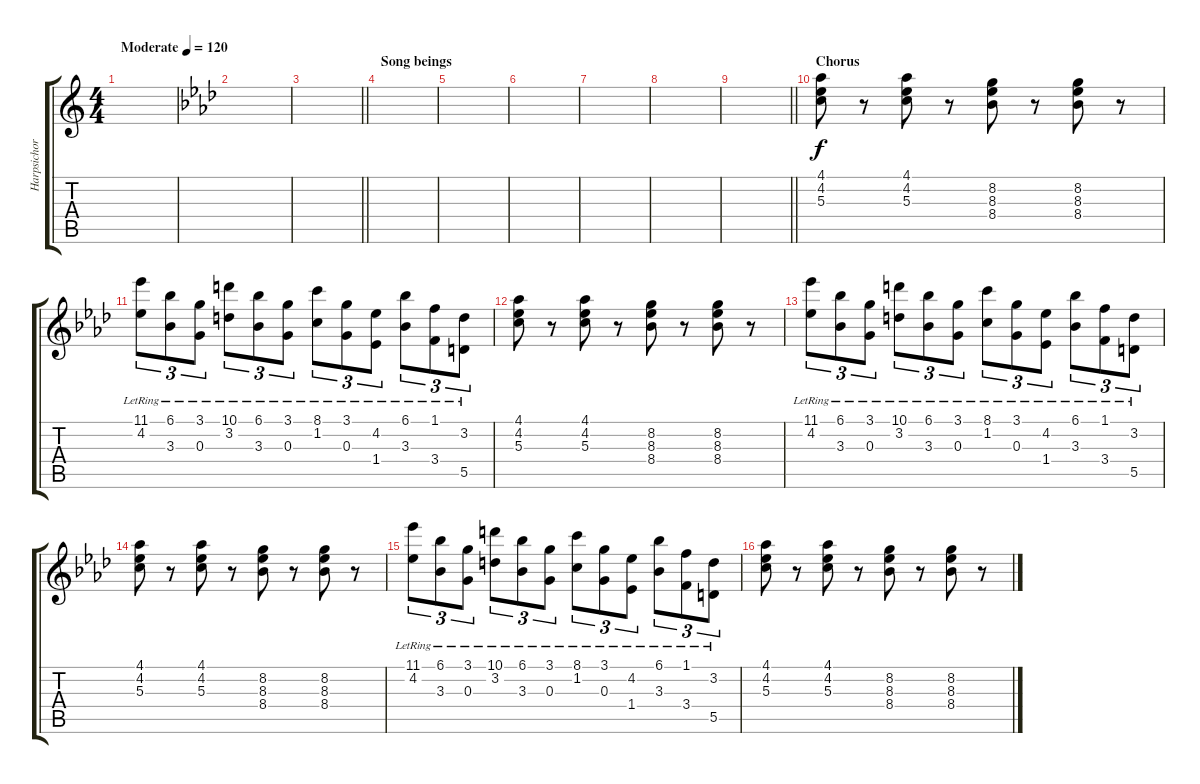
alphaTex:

\track ("Harpsichord" "Harpsichor") {instrument harpsichord}
\staff {score tabs}
\tuning (E5 B4 G4 D4 A3 E3) {hide}
\ts (4 4)
\tempo (120 "Moderate")
\clef g2
\ks c
|
\ks ab
|
\barLineRight lightlight
|
\section ("" "Song beings")
|
|
|
|
|
\barLineRight lightlight
|
\section ("" "Chorus")
(4.1 4.2 5.3).8 r.8 (4.1 4.2 5.3).8 r.8 (8.2 8.3 8.4).8 r.8 (8.2 8.3 8.4).8 r.8 |
(11.1{lr} 4.2{lr}).8{tu (3 2)} (6.1{lr} 3.3{lr}).8{tu (3 2)} (3.1{lr} 0.3{lr}).8{tu (3 2)} (10.1{lr} 3.2{lr}).8{tu (3 2)} (6.1{lr} 3.3{lr}).8{tu (3 2)} (3.1{lr} 0.3{lr}).8{tu (3 2)} (8.1{lr} 1.2{lr}).8{tu (3 2)} (3.1{lr} 0.3{lr}).8{tu (3 2)} (4.2{lr} 1.4{lr}).8{tu (3 2)} (6.1{lr} 3.3{lr}).8{tu (3 2)} (1.1{lr} 3.4{lr}).8{tu (3 2)} (3.2{lr} 5.5{lr}).8{tu (3 2)} |
(4.1 4.2 5.3).8 r.8 (4.1 4.2 5.3).8 r.8 (8.2 8.3 8.4).8 r.8 (8.2 8.3 8.4).8 r.8 |
(11.1{lr} 4.2{lr}).8{tu (3 2)} (6.1{lr} 3.3{lr}).8{tu (3 2)} (3.1{lr} 0.3{lr}).8{tu (3 2)} (10.1{lr} 3.2{lr}).8{tu (3 2)} (6.1{lr} 3.3{lr}).8{tu (3 2)} (3.1{lr} 0.3{lr}).8{tu (3 2)} (8.1{lr} 1.2{lr}).8{tu (3 2)} (3.1{lr} 0.3{lr}).8{tu (3 2)} (4.2{lr} 1.4{lr}).8{tu (3 2)} (6.1{lr} 3.3{lr}).8{tu (3 2)} (1.1{lr} 3.4{lr}).8{tu (3 2)} (3.2{lr} 5.5{lr}).8{tu (3 2)} |
(4.1 4.2 5.3).8 r.8 (4.1 4.2 5.3).8 r.8 (8.2 8.3 8.4).8 r.8 (8.2 8.3 8.4).8 r.8 |
(11.1{lr} 4.2{lr}).8{tu (3 2)} (6.1{lr} 3.3{lr}).8{tu (3 2)} (3.1{lr} 0.3{lr}).8{tu (3 2)} (10.1{lr} 3.2{lr}).8{tu (3 2)} (6.1{lr} 3.3{lr}).8{tu (3 2)} (3.1{lr} 0.3{lr}).8{tu (3 2)} (8.1{lr} 1.2{lr}).8{tu (3 2)} (3.1{lr} 0.3{lr}).8{tu (3 2)} (4.2{lr} 1.4{lr}).8{tu (3 2)} (6.1{lr} 3.3{lr}).8{tu (3 2)} (1.1{lr} 3.4{lr}).8{tu (3 2)} (3.2{lr} 5.5{lr}).8{tu (3 2)} |
(4.1 4.2 5.3).8 r.8 (4.1 4.2 5.3).8 r.8 (8.2 8.3 8.4).8 r.8 (8.2 8.3 8.4).8 r.8
